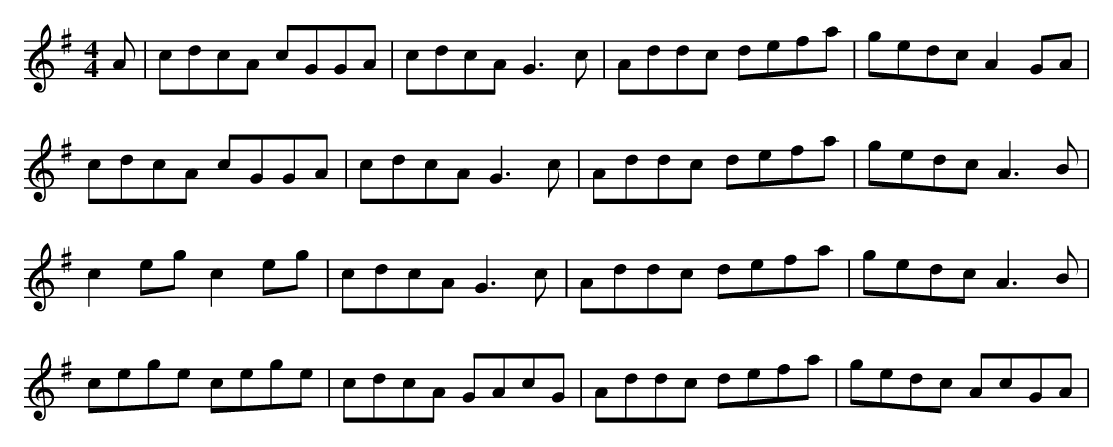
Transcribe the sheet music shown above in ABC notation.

X:1
M:4/4
K:Ador
A|cdcA cGGA|cdcA G3c|Addc defa|gedc A2GA|
cdcA cGGA|cdcA G3c|Addc defa|gedc A3B|
c2eg c2eg|cdcA G3c|Addc defa|gedc A3B|
cege cege|cdcA GAcG|Addc defa|gedc AcGA|
